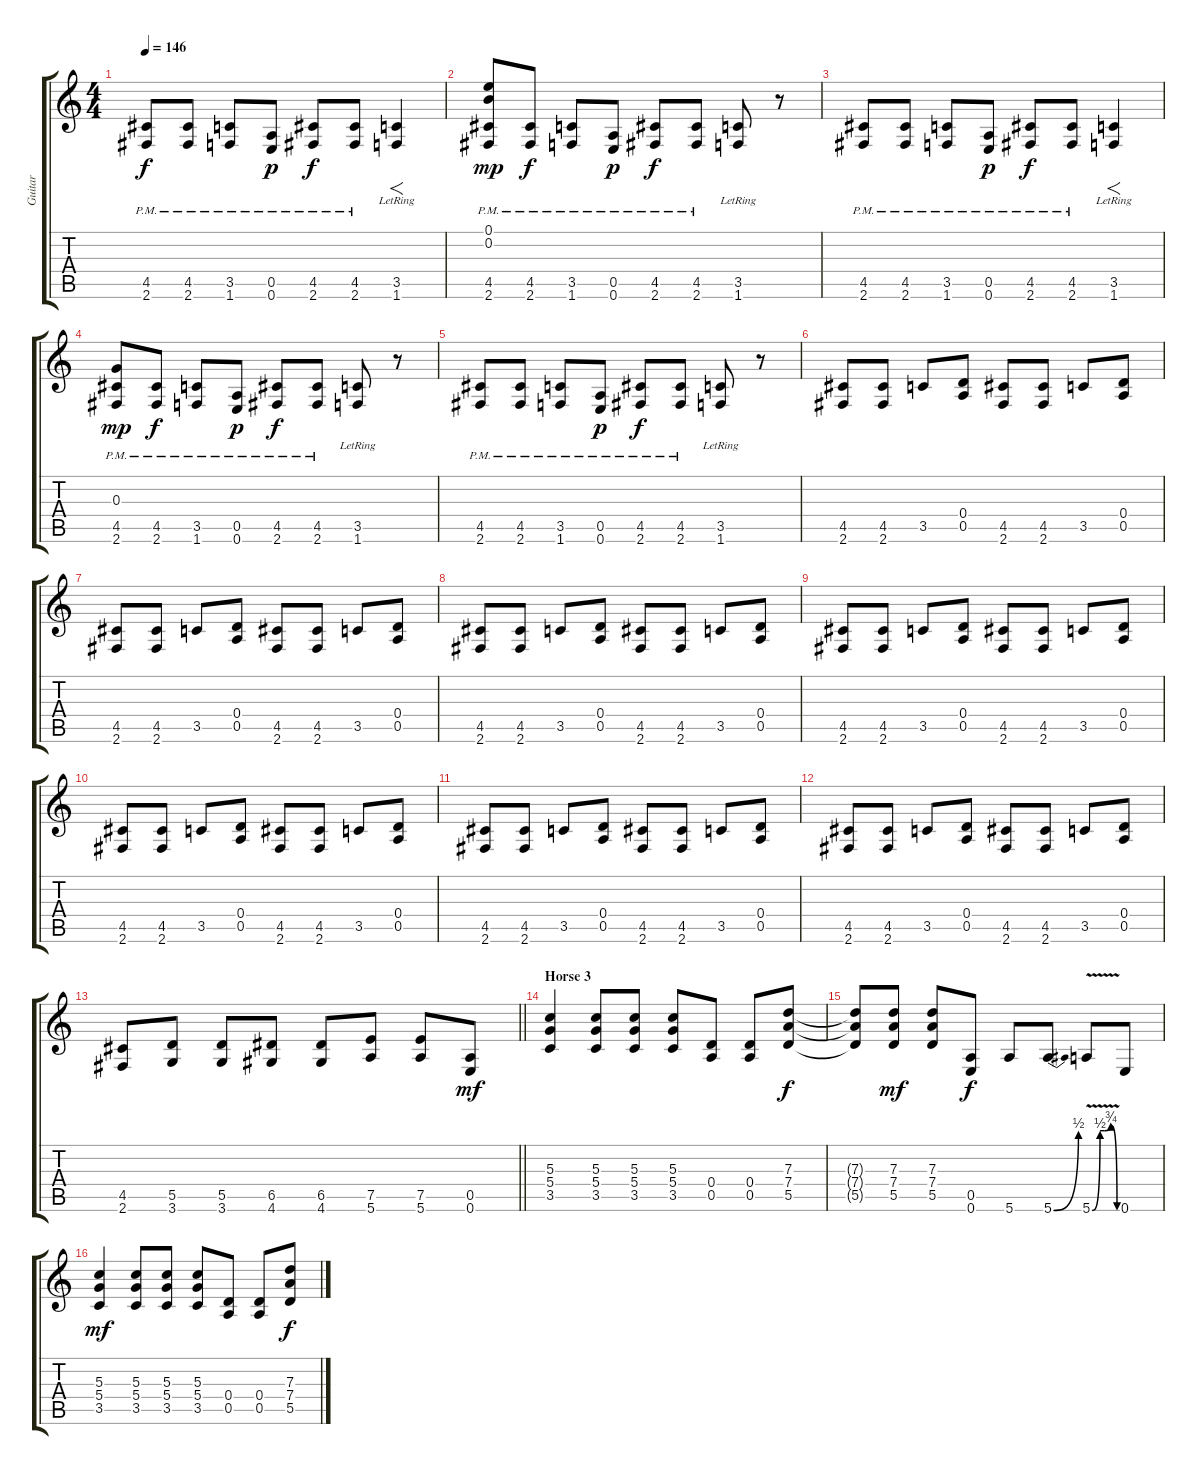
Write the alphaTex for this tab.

\track ("Guitar" "Guitar") {instrument distortionguitar}
\staff {score tabs}
\tuning (E4 B3 G3 D3 A2 E2) {hide}
\ts (4 4)
\tempo 146
\clef g2
\ks c
(4.5{pm} 2.6{pm}).8{dy f} (4.5{pm} 2.6{pm}).8 (3.5{pm} 1.6{pm}).8 (0.5{pm} 0.6{pm}).8{dy p} (4.5{pm} 2.6{pm}).8{dy f} (4.5{pm} 2.6{pm}).8 (3.5{lr} 1.6{lr}).4{f} |
(0.1 0.2 4.5{pm} 2.6{pm}).8{dy mp} (4.5{pm} 2.6{pm}).8{dy f} (3.5{pm} 1.6{pm}).8 (0.5{pm} 0.6{pm}).8{dy p} (4.5{pm} 2.6{pm}).8{dy f} (4.5{pm} 2.6{pm}).8 (3.5{lr} 1.6{lr}).8 r.8 |
(4.5{pm} 2.6{pm}).8 (4.5{pm} 2.6{pm}).8 (3.5{pm} 1.6{pm}).8 (0.5{pm} 0.6{pm}).8{dy p} (4.5{pm} 2.6{pm}).8{dy f} (4.5{pm} 2.6{pm}).8 (3.5{lr} 1.6{lr}).4{f} |
(0.3 4.5{pm} 2.6{pm}).8{dy mp} (4.5{pm} 2.6{pm}).8{dy f} (3.5{pm} 1.6{pm}).8 (0.5{pm} 0.6{pm}).8{dy p} (4.5{pm} 2.6{pm}).8{dy f} (4.5{pm} 2.6{pm}).8 (3.5{lr} 1.6{lr}).8 r.8 |
(4.5{pm} 2.6{pm}).8 (4.5{pm} 2.6{pm}).8 (3.5{pm} 1.6{pm}).8 (0.5{pm} 0.6{pm}).8{dy p} (4.5{pm} 2.6{pm}).8{dy f} (4.5{pm} 2.6{pm}).8 (3.5{lr} 1.6{lr}).8 r.8 |
(4.5 2.6).8 (4.5 2.6).8 3.5.8 (0.4 0.5).8 (4.5 2.6).8 (4.5 2.6).8 3.5.8 (0.4 0.5).8 |
(4.5 2.6).8 (4.5 2.6).8 3.5.8 (0.4 0.5).8 (4.5 2.6).8 (4.5 2.6).8 3.5.8 (0.4 0.5).8 |
(4.5 2.6).8 (4.5 2.6).8 3.5.8 (0.4 0.5).8 (4.5 2.6).8 (4.5 2.6).8 3.5.8 (0.4 0.5).8 |
(4.5 2.6).8 (4.5 2.6).8 3.5.8 (0.4 0.5).8 (4.5 2.6).8 (4.5 2.6).8 3.5.8 (0.4 0.5).8 |
(4.5 2.6).8 (4.5 2.6).8 3.5.8 (0.4 0.5).8 (4.5 2.6).8 (4.5 2.6).8 3.5.8 (0.4 0.5).8 |
(4.5 2.6).8 (4.5 2.6).8 3.5.8 (0.4 0.5).8 (4.5 2.6).8 (4.5 2.6).8 3.5.8 (0.4 0.5).8 |
(4.5 2.6).8 (4.5 2.6).8 3.5.8 (0.4 0.5).8 (4.5 2.6).8 (4.5 2.6).8 3.5.8 (0.4 0.5).8 |
\barLineRight lightlight
(4.5 2.6).8 (5.5 3.6).8 (5.5 3.6).8 (6.5 4.6).8 (6.5 4.6).8 (7.5 5.6).8 (7.5 5.6).8 (0.5 0.6).8{dy mf} |
\section ("" "Horse 3")
(5.3 5.4 3.5).4 (5.3 5.4 3.5).8 (5.3 5.4 3.5).8 (5.3 5.4 3.5).8 (0.4 0.5).8 (0.4 0.5).8 (7.3 7.4 5.5).8{dy f} |
(7.3{t} 7.4{t} 5.5{t}).8 (7.3 7.4 5.5).8{dy mf} (7.3 7.4 5.5).8 (0.5 0.6).8{dy f} 5.6.8 5.6{be (bend 0 0 60 2)}.8 5.6{be (custom 0 0 19 2 30 2 45 3 60 0) v}.8 0.6.8 |
(5.3 5.4 3.5).4{dy mf} (5.3 5.4 3.5).8 (5.3 5.4 3.5).8 (5.3 5.4 3.5).8 (0.4 0.5).8 (0.4 0.5).8 (7.3 7.4 5.5).8{dy f}
